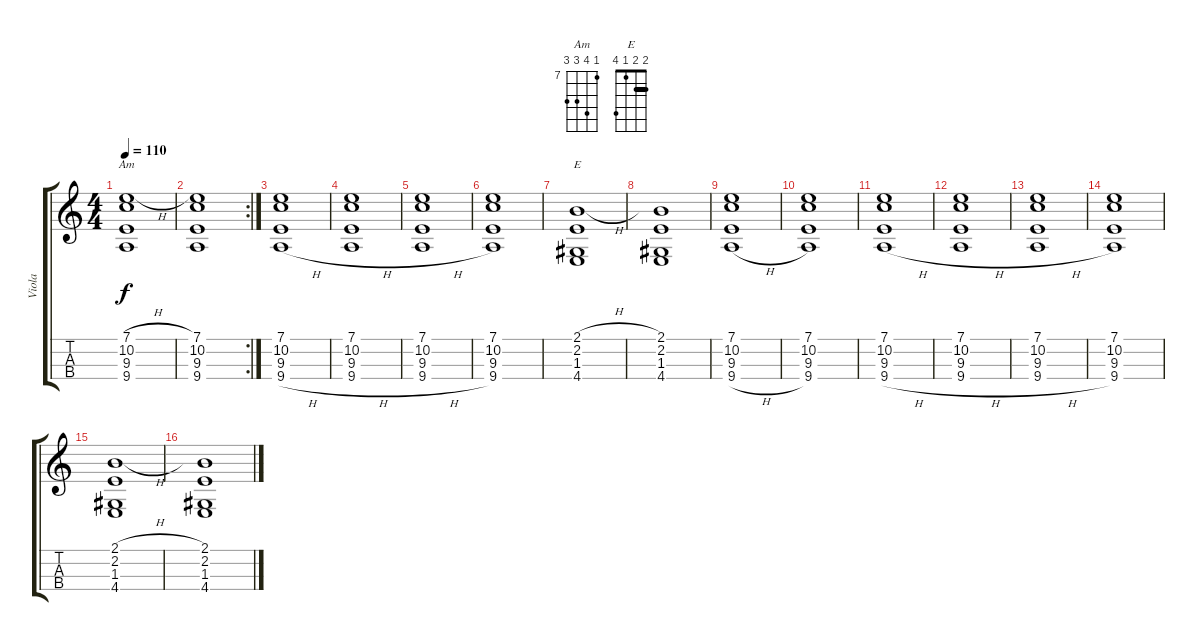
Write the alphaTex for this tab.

\track ("Viola" "Viola") {instrument viola}
\staff {score tabs}
\tuning (A4 D4 G3 C3) {hide}
\chord ("Am" 7 10 9 9) {firstfret 7}
\chord ("E" 2 2 1 4) {barre 2}
\ts (4 4)
\tempo 110
\clef g2
\ks c
(7.1{h} 10.2 9.3 9.4).1{ch "Am" dy f} |
\rc 2
(7.1 10.2 9.3 9.4).1 |
(7.1 10.2 9.3 9.4{h}).1 |
(7.1 10.2 9.3 9.4{h}).1 |
(7.1 10.2 9.3 9.4{h}).1 |
(7.1 10.2 9.3 9.4).1 |
(2.1{h} 2.2 1.3 4.4).1{ch "E"} |
(2.1 2.2 1.3 4.4).1 |
(7.1 10.2 9.3 9.4{h}).1 |
(7.1 10.2 9.3 9.4).1 |
(7.1 10.2 9.3 9.4{h}).1 |
(7.1 10.2 9.3 9.4{h}).1 |
(7.1 10.2 9.3 9.4{h}).1 |
(7.1 10.2 9.3 9.4).1 |
(2.1{h} 2.2 1.3 4.4).1 |
(2.1 2.2 1.3 4.4).1
